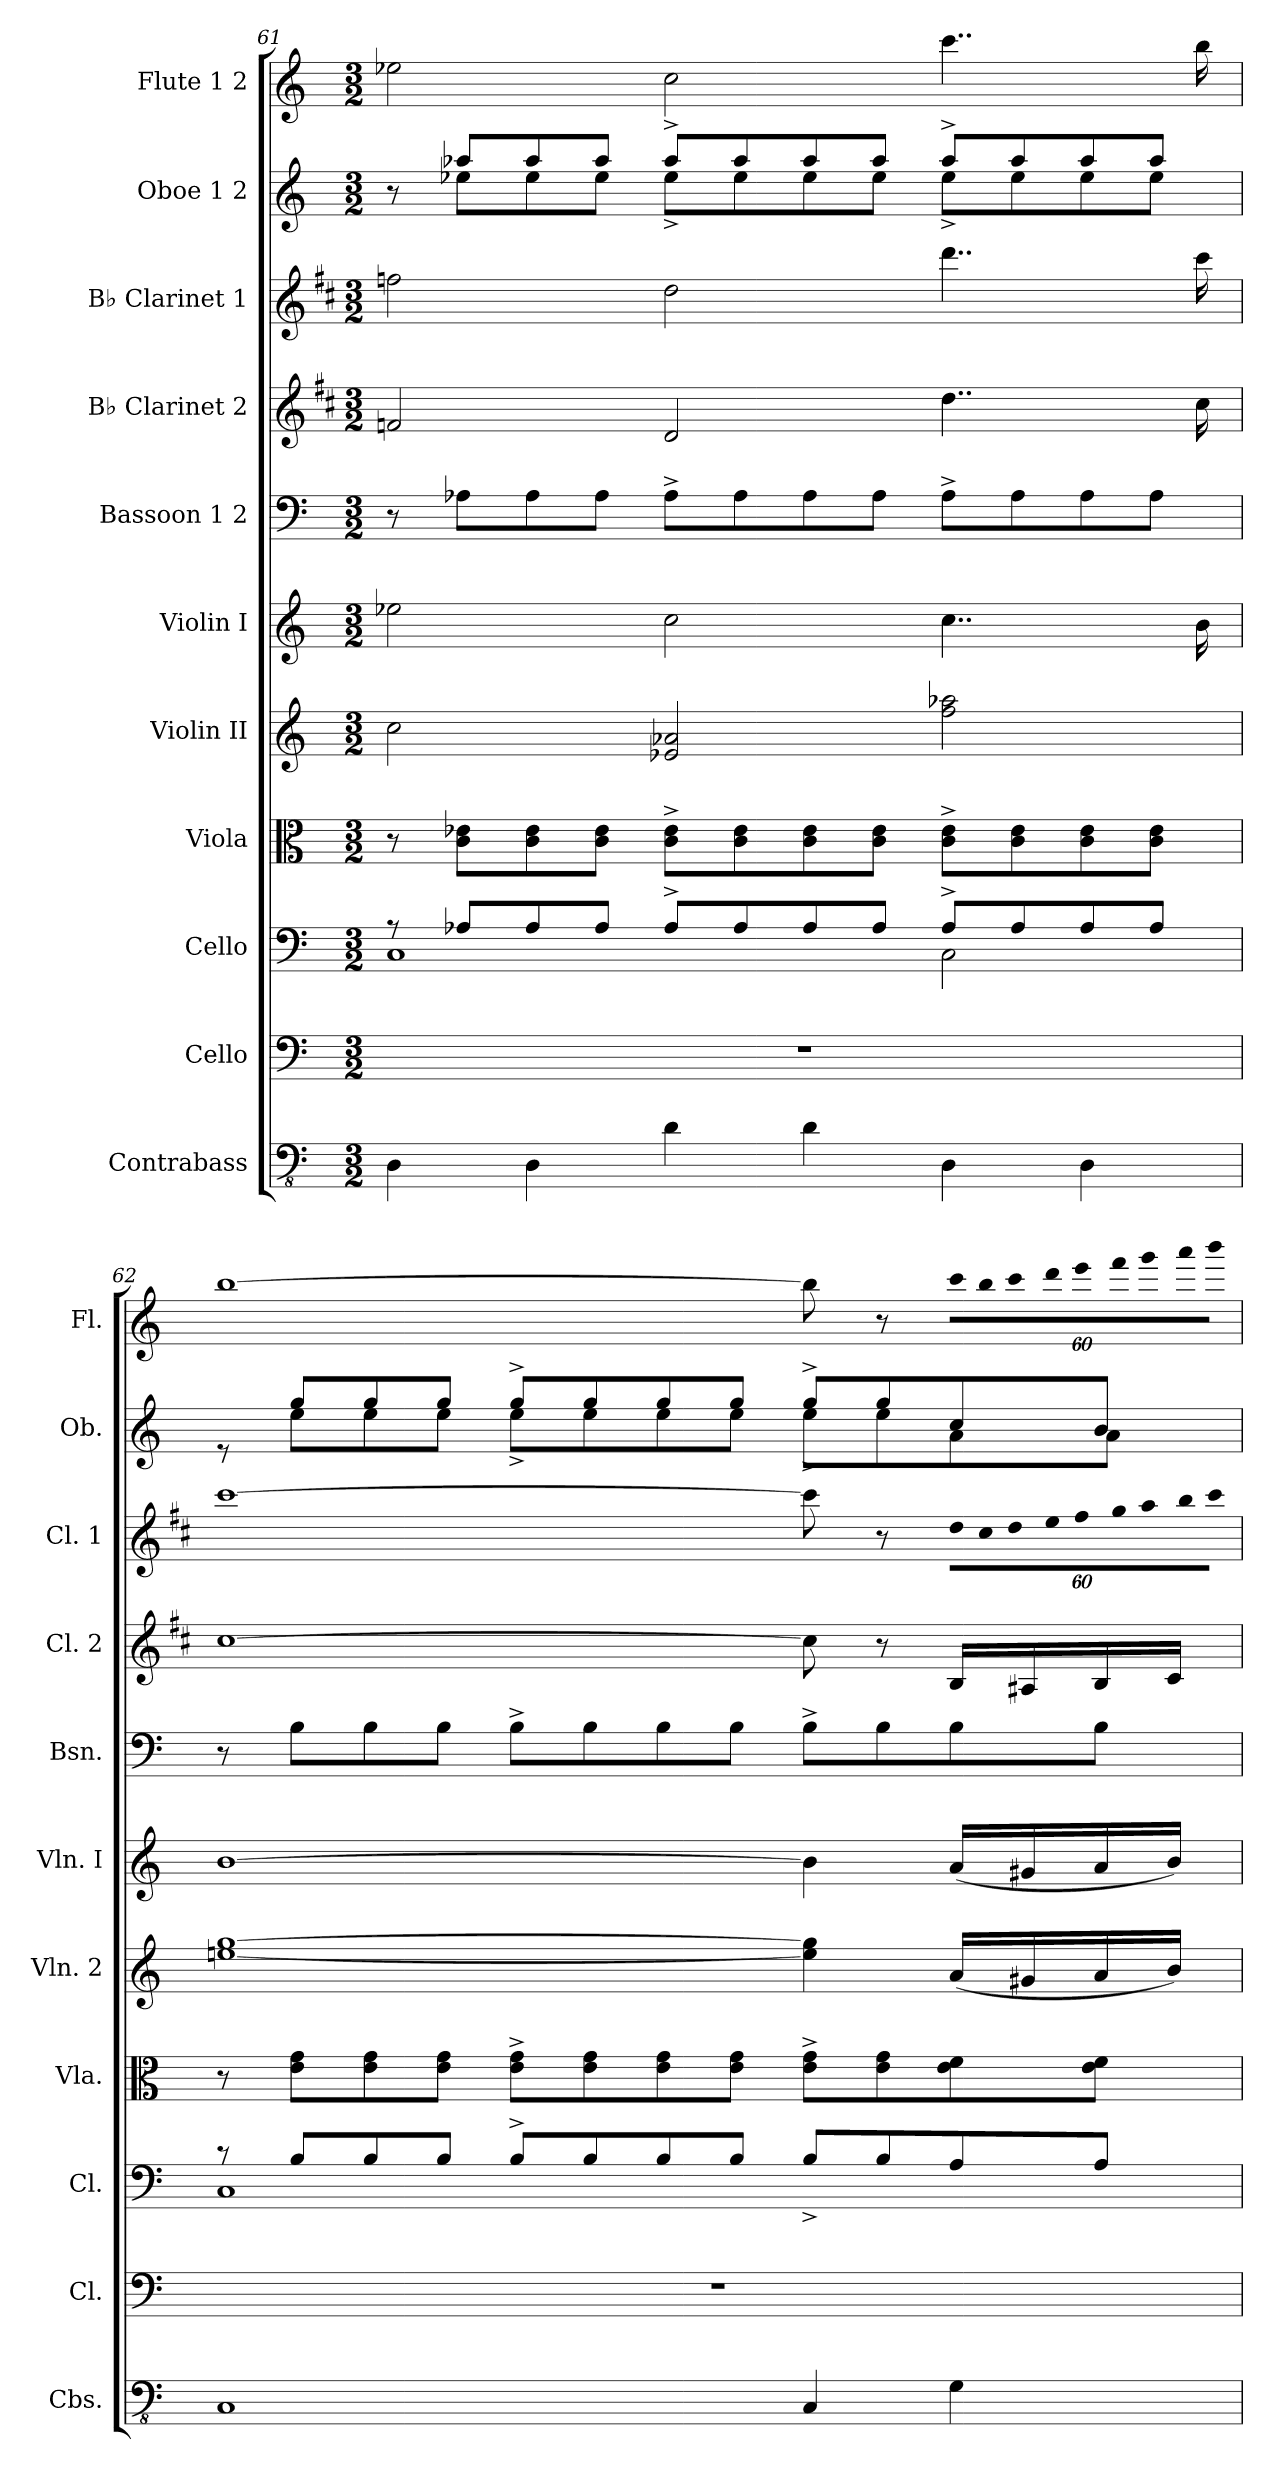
**kern	**kern	**kern	**kern	**kern	**kern	**kern	**kern	**kern	**kern	**kern
*part11	*part10	*part9	*part8	*part7	*part6	*part5	*part4	*part3	*part2	*part1
*staff11	*staff10	*staff9	*staff8	*staff7	*staff6	*staff5	*staff4	*staff3	*staff2	*staff1
*I"Contrabass	*I"Cello	*I"Cello	*I"Viola	*I"Violin II	*I"Violin I	*I"Bassoon 1               2	*I"B♭ Clarinet 2	*I"B♭ Clarinet 1	*I"Oboe 1           2	*I"Flute 1          2
*I'Cbs.	*I'Cl.	*I'Cl.	*I'Vla.	*I'Vln. 2	*I'Vln. I	*I'Bsn.	*I'Cl. 2	*I'Cl. 1	*I'Ob.	*I'Fl.
!!LO:PB:g=z
*clefFv4	*clefF4	*clefF4	*clefC3	*clefG2	*clefG2	*clefF4	*clefG2	*clefG2	*clefG2	*clefG2
*	*	*	*	*	*	*	*ITrd1c2	*ITrd1c2	*	*
*k[]	*k[]	*k[]	*k[]	*k[]	*k[]	*k[]	*k[]	*k[]	*k[]	*k[]
*M3/2	*M3/2	*M3/2	*M3/2	*M3/2	*M3/2	*M3/2	*M3/2	*M3/2	*M3/2	*M3/2
=61	=61	=61	=61	=61	=61	=61	=61	=61	=61	=61
*	*	*^	*	*	*	*	*	*	*^	*
4DD\	1.r	8rA	1C	8r	2cc\	2ee-X\	8r	2e-X/	2ee-X\	8r	8ryy	2ee-X\
.	.	8A-X/L	.	8c\ 8e-X\L	.	.	8A-X\L	.	.	8aa-X/L	8ee-X\L	.
4DD\	.	8A-/	.	8c\ 8e-\	.	.	8A-\	.	.	8aa-/	8ee-\	.
.	.	8A-/J	.	8c\ 8e-\J	.	.	8A-\J	.	.	8aa-/J	8ee-\J	.
4D\	.	8A-^/L	.	8c\^ 8e-\^L	2e-X/ 2a-X/	2cc\	8A-^\L	2c/	2cc\	8aa-^/L	8ee-^\L	2cc\
.	.	8A-/	.	8c\ 8e-\	.	.	8A-\	.	.	8aa-/	8ee-\	.
4D\	.	8A-/	.	8c\ 8e-\	.	.	8A-\	.	.	8aa-/	8ee-\	.
.	.	8A-/J	.	8c\ 8e-\J	.	.	8A-\J	.	.	8aa-/J	8ee-\J	.
4DD\	.	8A-^/L	2C\	8c\^ 8e-\^L	2ff\ 2aa-X\	4..cc\	8A-^\L	4..cc\	4..ccc\	8aa-^/L	8ee-^\L	4..ccc\
.	.	8A-/	.	8c\ 8e-\	.	.	8A-\	.	.	8aa-/	8ee-\	.
4DD\	.	8A-/	.	8c\ 8e-\	.	.	8A-\	.	.	8aa-/	8ee-\	.
.	.	8A-/J	.	8c\ 8e-\J	.	.	8A-\J	.	.	8aa-/J	8ee-\J	.
.	.	.	.	.	.	16b\	.	16b\	16bb\	.	.	16bb\
=62	=62	=62	=62	=62	=62	=62	=62	=62	=62	=62	=62	=62
1CC	1.r	8r	1C	8r	[1een [1gg	[1b	8r	[1b	[1bb	8re	8ryy	[1bb
.	.	8B/L	.	8e\ 8g\L	.	.	8B\L	.	.	8gg/L	8ee\L	.
.	.	8B/	.	8e\ 8g\	.	.	8B\	.	.	8gg/	8ee\	.
.	.	8B/J	.	8e\ 8g\J	.	.	8B\J	.	.	8gg/J	8ee\J	.
.	.	8B^/L	.	8e\^ 8g\^L	.	.	8B^\L	.	.	8gg^/L	8ee^\L	.
.	.	8B/	.	8e\ 8g\	.	.	8B\	.	.	8gg/	8ee\	.
.	.	8B/	.	8e\ 8g\	.	.	8B\	.	.	8gg/	8ee\	.
.	.	8B/J	.	8e\ 8g\J	.	.	8B\J	.	.	8gg/J	8ee\J	.
4CC/	.	8B^/L	2ryy	8e\^ 8g\^L	4ee\] 4gg\]	4b\]	8B^\L	8b\]	8bb\]	8gg^/L	8ee^\L	8bb\]
.	.	8B/	.	8e\ 8g\	.	.	8B\	8r	8r	8gg/	8ee\	8r
*	*	*	*	*	*	*	*	*	*Xbrackettup	*	*	*
!	!	!	!	!	!	!	!	!	!LO:N:vis=32	!	!	!
*	*	*	*	*	*	*	*	*	*	*	*	*Xbrackettup
!	!	!	!	!	!	!	!	!	!	!	!	!LO:N:vis=32
4GG\	.	8A/	.	8e\ 8f\	(16a/LL	(16a/LL	8B\	16A/LL	1920%53cc\LLL	8cc/	8a\	1920%53ccc\LLL
!	!	!	!	!	!	!	!	!	!LO:N:vis=32	!	!	!LO:N:vis=32
.	.	.	.	.	.	.	.	.	1920%53b\	.	.	1920%53bb\
!	!	!	!	!	!	!	!	!	!LO:N:vis=32	!	!	!LO:N:vis=32
.	.	.	.	.	.	.	.	.	1920%53cc\	.	.	1920%53ccc\
.	.	.	.	.	16g#X/	16g#X/	.	16G#X/	.	.	.	.
!	!	!	!	!	!	!	!	!	!LO:N:vis=32	!	!	!LO:N:vis=32
.	.	.	.	.	.	.	.	.	1920%53dd\	.	.	1920%53ddd\
!	!	!	!	!	!	!	!	!	!LO:N:vis=32	!	!	!LO:N:vis=32
.	.	.	.	.	.	.	.	.	1920%53ee\	.	.	1920%53eee\
.	.	8A/J	.	8e\ 8f\J	16a/	16a/	8B\J	16A/	.	8b/J	8a\J	.
!	!	!	!	!	!	!	!	!	!LO:N:vis=32	!	!	!LO:N:vis=32
.	.	.	.	.	.	.	.	.	1920%53ff\	.	.	1920%53fff\
!	!	!	!	!	!	!	!	!	!LO:N:vis=32	!	!	!LO:N:vis=32
.	.	.	.	.	.	.	.	.	1920%53gg\	.	.	1920%53ggg\
.	.	.	.	.	16b/JJ)	16b/JJ)	.	16B/JJ	.	.	.	.
!	!	!	!	!	!	!	!	!	!LO:N:vis=32	!	!	!LO:N:vis=32
.	.	.	.	.	.	.	.	.	1920%53aa\	.	.	1920%53aaa\
!	!	!	!	!	!	!	!	!	!LO:N:vis=32	!	!	!LO:N:vis=32
.	.	.	.	.	.	.	.	.	1920%53bb\JJJ	.	.	1920%53bbb\JJJ
.	.	.	.	.	.	.	.	.	640ryy	.	.	640ryy
*	*	*v	*v	*	*	*	*	*	*	*v	*v	*
=	=	=	=	=	=	=	=	=	=	=
*-	*-	*-	*-	*-	*-	*-	*-	*-	*-	*-
